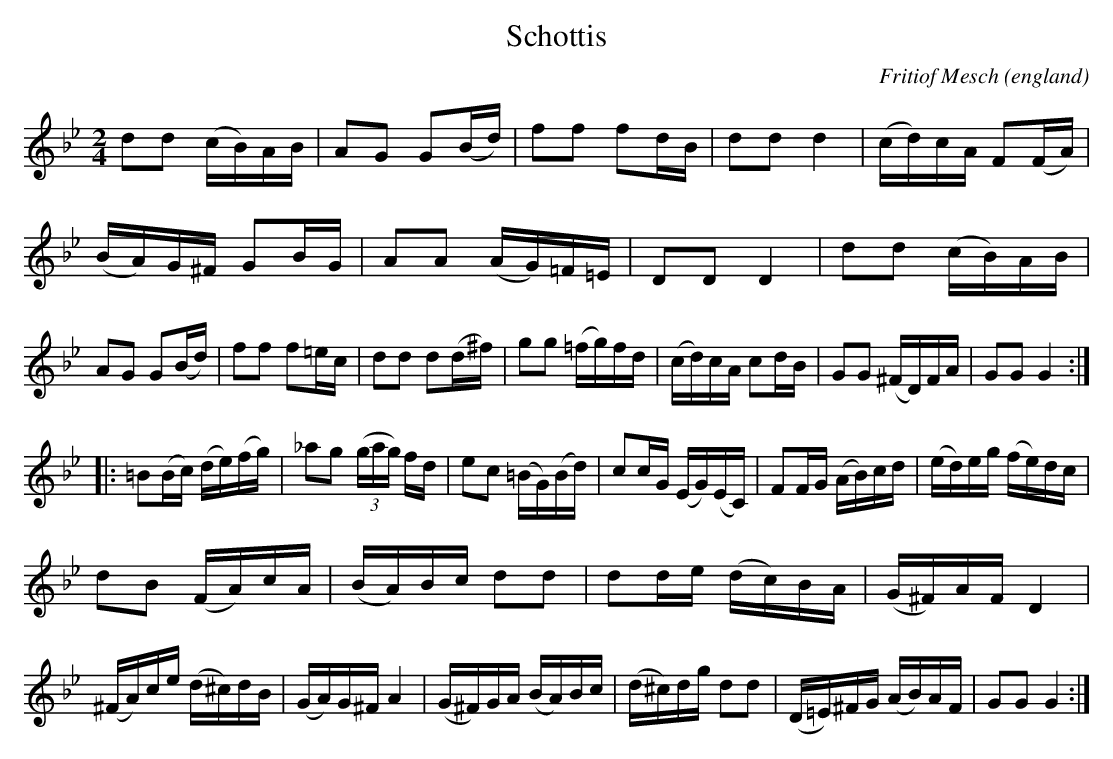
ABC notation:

X:1
T:Schottis
O:england
M:2/4
L:1/16
C:Fritiof Mesch
K:Gm
d2d2 (cB)AB | A2G2 G2(Bd) |\
f2f2 f2dB | d2d2 d4 | \
(cd)cA F2(FA) | (BA)G^F G2BG|\
A2A2 (AG)=F=E | D2D2 D4 |\
d2d2 (cB)AB | A2G2 G2(Bd) |\
f2f2 f2=ec | d2d2 d2(d^f)|\
g2g2 (=fg)fd | (cd)cA c2dB | \
G2G2 (^FD)FA | G2G2 G4 ::
=B2(Bc) (de)(fg) | _a2g2 ((3gag) fd |\
e2c2 (=BG)(Bd) | c2cG (EG)(EC) |\
F2FG (AB)cd | (ed)eg (fe)dc |
d2B2 (FA)cA | (BA)Bc d2d2 |\
d2de (dc)BA | (G^F)AF D4 |
(^FA)ce (d^c)dB | (GA)G^F A4 |\
(G^F)GA (BA)Bc | (d^c)dg  d2d2 |\
(D=E)^FG (AB)AF | G2G2 G4:|
